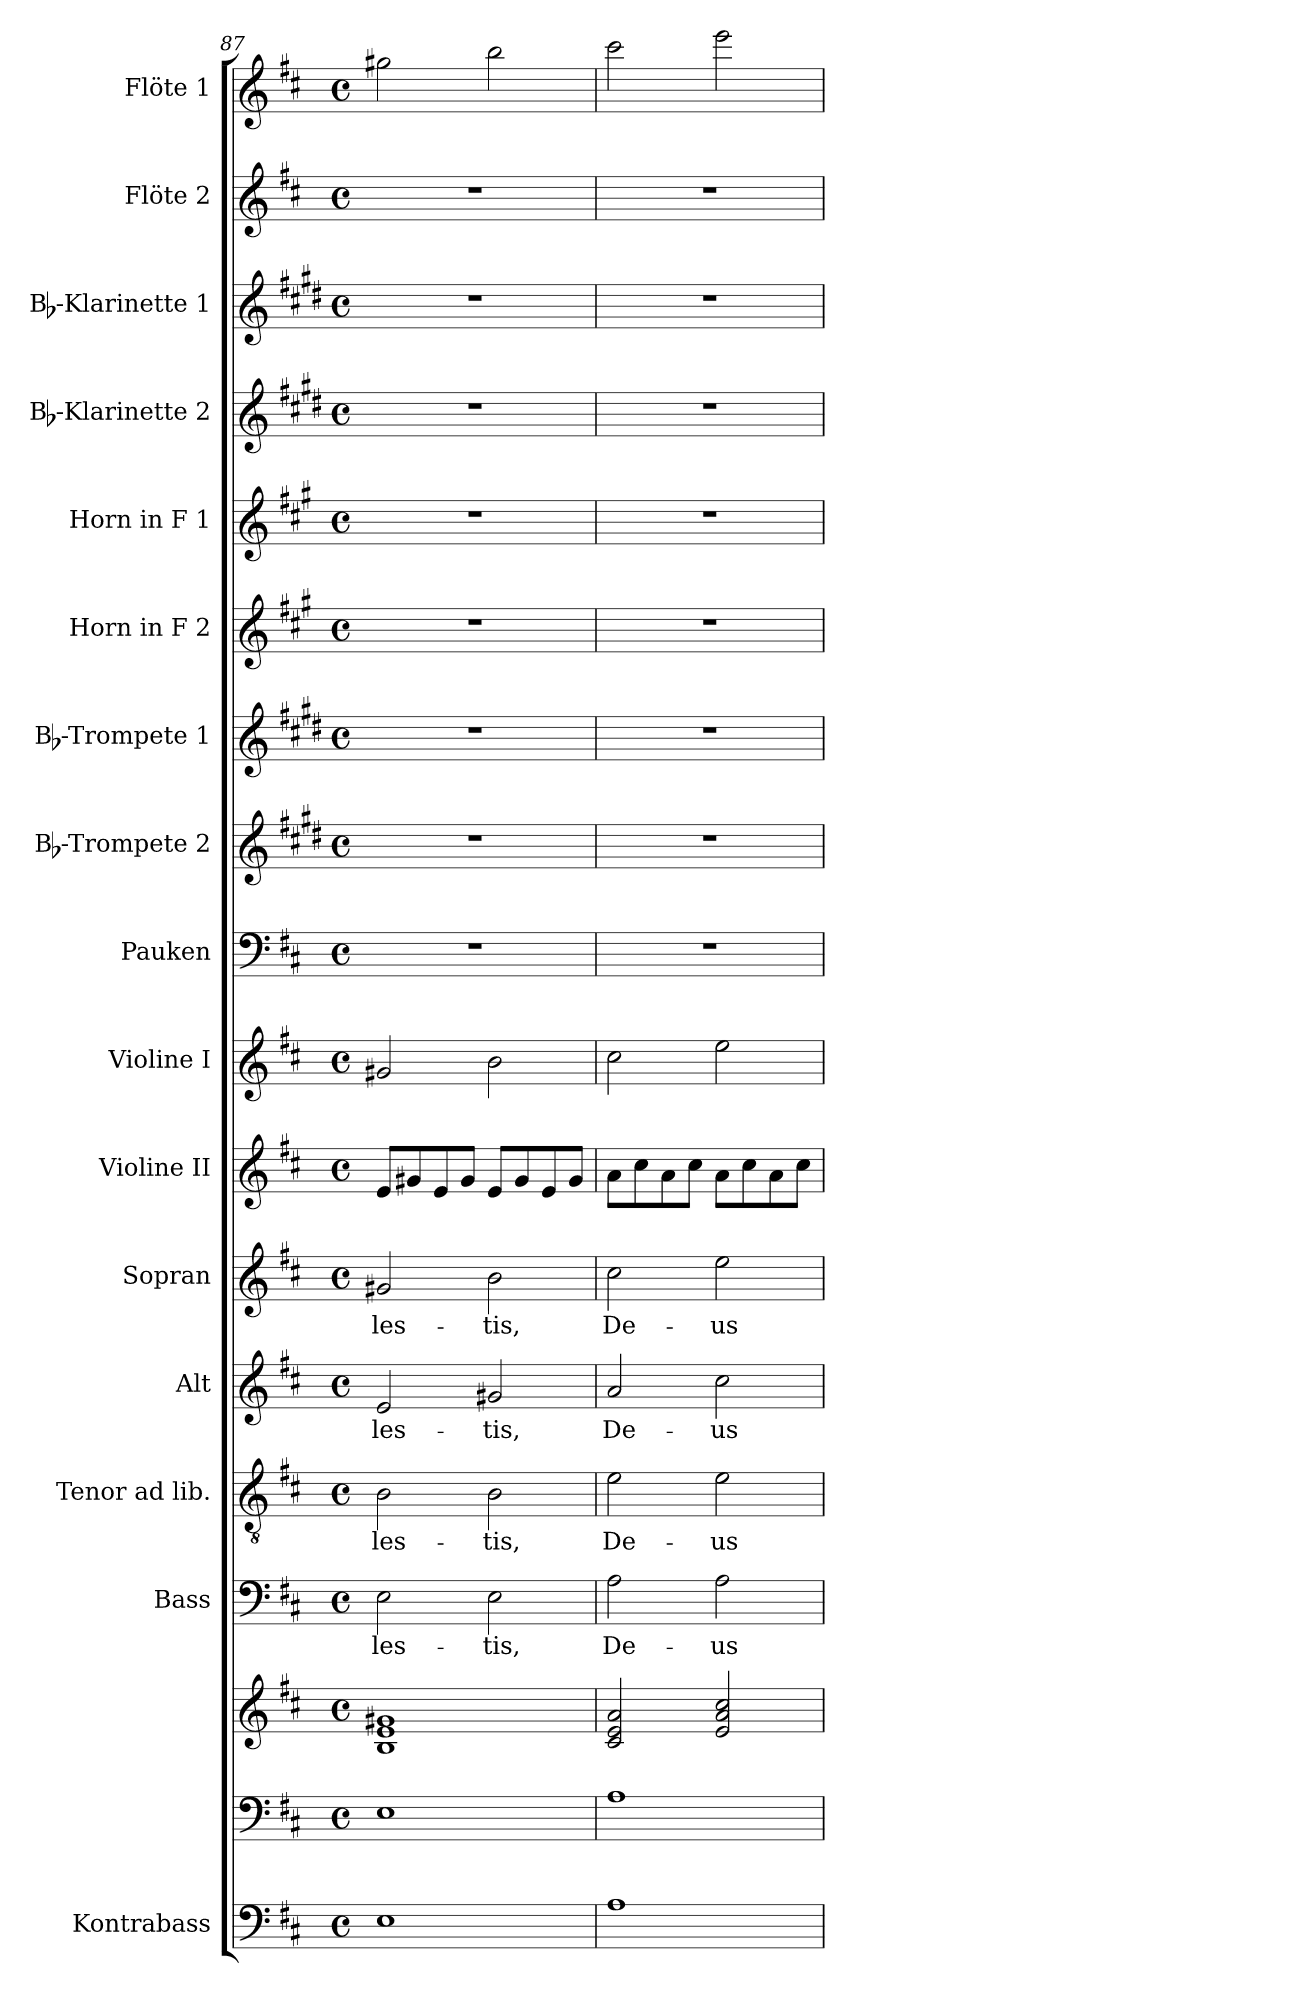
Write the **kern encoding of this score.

**kern	**kern	**kern	**kern	**text	**kern	**text	**kern	**text	**kern	**text	**kern	**kern	**kern	**kern	**kern	**kern	**kern	**kern	**kern	**kern	**kern
*part17	*part16	*part16	*part15	*part15	*part14	*part14	*part13	*part13	*part12	*part12	*part11	*part10	*part9	*part8	*part7	*part6	*part5	*part4	*part3	*part2	*part1
*staff18	*staff17	*staff16	*staff15	*staff15	*staff14	*staff14	*staff13	*staff13	*staff12	*staff12	*staff11	*staff10	*staff9	*staff8	*staff7	*staff6	*staff5	*staff4	*staff3	*staff2	*staff1
*I"Kontrabass	*	*	*I"Bass	*	*I"Tenor ad lib.	*	*I"Alt	*	*I"Sopran	*	*I"Violine II	*I"Violine I	*I"Pauken	*I"Bb-Trompete 2	*I"Bb-Trompete 1	*I"Horn in F 2	*I"Horn in F 1	*I"Bb-Klarinette 2	*I"Bb-Klarinette 1	*I"Flöte 2	*I"Flöte 1
*I'Kb.	*	*	*I'B.	*	*I'T.	*	*I'A.	*	*I'S.	*	*I'Vl. II	*I'Vl. I	*I'Pk.	*I'Bb Trp. 2	*I'Bb Trp. 1	*	*	*I'Bb Kl. 2	*I'Bb Kl. 1	*I'Fl. 2	*I'Fl. 1
*clefF4	*clefF4	*clefG2	*clefF4	*	*clefGv2	*	*clefG2	*	*clefG2	*	*clefG2	*clefG2	*clefF4	*clefG2	*clefG2	*clefG2	*clefG2	*clefG2	*clefG2	*clefG2	*clefG2
*ITrd7c12	*	*	*	*	*	*	*	*	*	*	*	*	*	*ITrd1c2	*ITrd1c2	*ITrd4c7	*ITrd4c7	*ITrd1c2	*ITrd1c2	*	*
*k[f#c#]	*k[f#c#]	*k[f#c#]	*k[f#c#]	*	*k[f#c#]	*	*k[f#c#]	*	*k[f#c#]	*	*k[f#c#]	*k[f#c#]	*k[f#c#]	*k[f#c#]	*k[f#c#]	*k[f#c#]	*k[f#c#]	*k[f#c#]	*k[f#c#]	*k[f#c#]	*k[f#c#]
*D:	*D:	*D:	*D:	*	*D:	*	*D:	*	*D:	*	*D:	*D:	*D:	*D:	*D:	*D:	*D:	*D:	*D:	*D:	*D:
*M4/4	*M4/4	*M4/4	*M4/4	*	*M4/4	*	*M4/4	*	*M4/4	*	*M4/4	*M4/4	*M4/4	*M4/4	*M4/4	*M4/4	*M4/4	*M4/4	*M4/4	*M4/4	*M4/4
*met(c)	*met(c)	*met(c)	*met(c)	*	*met(c)	*	*met(c)	*	*met(c)	*	*met(c)	*met(c)	*met(c)	*met(c)	*met(c)	*met(c)	*met(c)	*met(c)	*met(c)	*met(c)	*met(c)
=87	=87	=87	=87	=87	=87	=87	=87	=87	=87	=87	=87	=87	=87	=87	=87	=87	=87	=87	=87	=87	=87
!	!	!	!	!LO:LY:b	!	!LO:LY:b	!	!LO:LY:b	!	!LO:LY:b	!	!	!	!	!	!	!	!	!	!	!
1EE	1E	1B 1e 1g#X	2E\	-les-	2B\	-les-	2e/	-les-	2g#X/	-les-	8e/L	2g#X/	1r	1r	1r	1r	1r	1r	1r	1r	2gg#X\
.	.	.	.	.	.	.	.	.	.	.	8g#X/	.	.	.	.	.	.	.	.	.	.
.	.	.	.	.	.	.	.	.	.	.	8e/	.	.	.	.	.	.	.	.	.	.
.	.	.	.	.	.	.	.	.	.	.	8g#/J	.	.	.	.	.	.	.	.	.	.
!	!	!	!	!LO:LY:b	!	!LO:LY:b	!	!LO:LY:b	!	!LO:LY:b	!	!	!	!	!	!	!	!	!	!	!
.	.	.	2E\	-tis,	2B\	-tis,	2g#X/	-tis,	2b\	-tis,	8e/L	2b\	.	.	.	.	.	.	.	.	2bb\
.	.	.	.	.	.	.	.	.	.	.	8g#/	.	.	.	.	.	.	.	.	.	.
.	.	.	.	.	.	.	.	.	.	.	8e/	.	.	.	.	.	.	.	.	.	.
.	.	.	.	.	.	.	.	.	.	.	8g#/J	.	.	.	.	.	.	.	.	.	.
!!LO:PB:g=z
=88	=88	=88	=88	=88	=88	=88	=88	=88	=88	=88	=88	=88	=88	=88	=88	=88	=88	=88	=88	=88	=88
!	!	!	!	!LO:LY:b	!	!LO:LY:b	!	!LO:LY:b	!	!LO:LY:b	!	!	!	!	!	!	!	!	!	!	!
1AA	1A	2c#/ 2e/ 2a/	2A\	De-	2e\	De-	2a/	De-	2cc#\	De-	8a\L	2cc#\	1r	1r	1r	1r	1r	1r	1r	1r	2ccc#\
.	.	.	.	.	.	.	.	.	.	.	8cc#\	.	.	.	.	.	.	.	.	.	.
.	.	.	.	.	.	.	.	.	.	.	8a\	.	.	.	.	.	.	.	.	.	.
.	.	.	.	.	.	.	.	.	.	.	8cc#\J	.	.	.	.	.	.	.	.	.	.
!	!	!	!	!LO:LY:b	!	!LO:LY:b	!	!LO:LY:b	!	!LO:LY:b	!	!	!	!	!	!	!	!	!	!	!
.	.	2e/ 2a/ 2cc#/	2A\	-us	2e\	-us	2cc#\	-us	2ee\	-us	8a\L	2ee\	.	.	.	.	.	.	.	.	2eee\
.	.	.	.	.	.	.	.	.	.	.	8cc#\	.	.	.	.	.	.	.	.	.	.
.	.	.	.	.	.	.	.	.	.	.	8a\	.	.	.	.	.	.	.	.	.	.
.	.	.	.	.	.	.	.	.	.	.	8cc#\J	.	.	.	.	.	.	.	.	.	.
=	=	=	=	=	=	=	=	=	=	=	=	=	=	=	=	=	=	=	=	=	=
*-	*-	*-	*-	*-	*-	*-	*-	*-	*-	*-	*-	*-	*-	*-	*-	*-	*-	*-	*-	*-	*-
